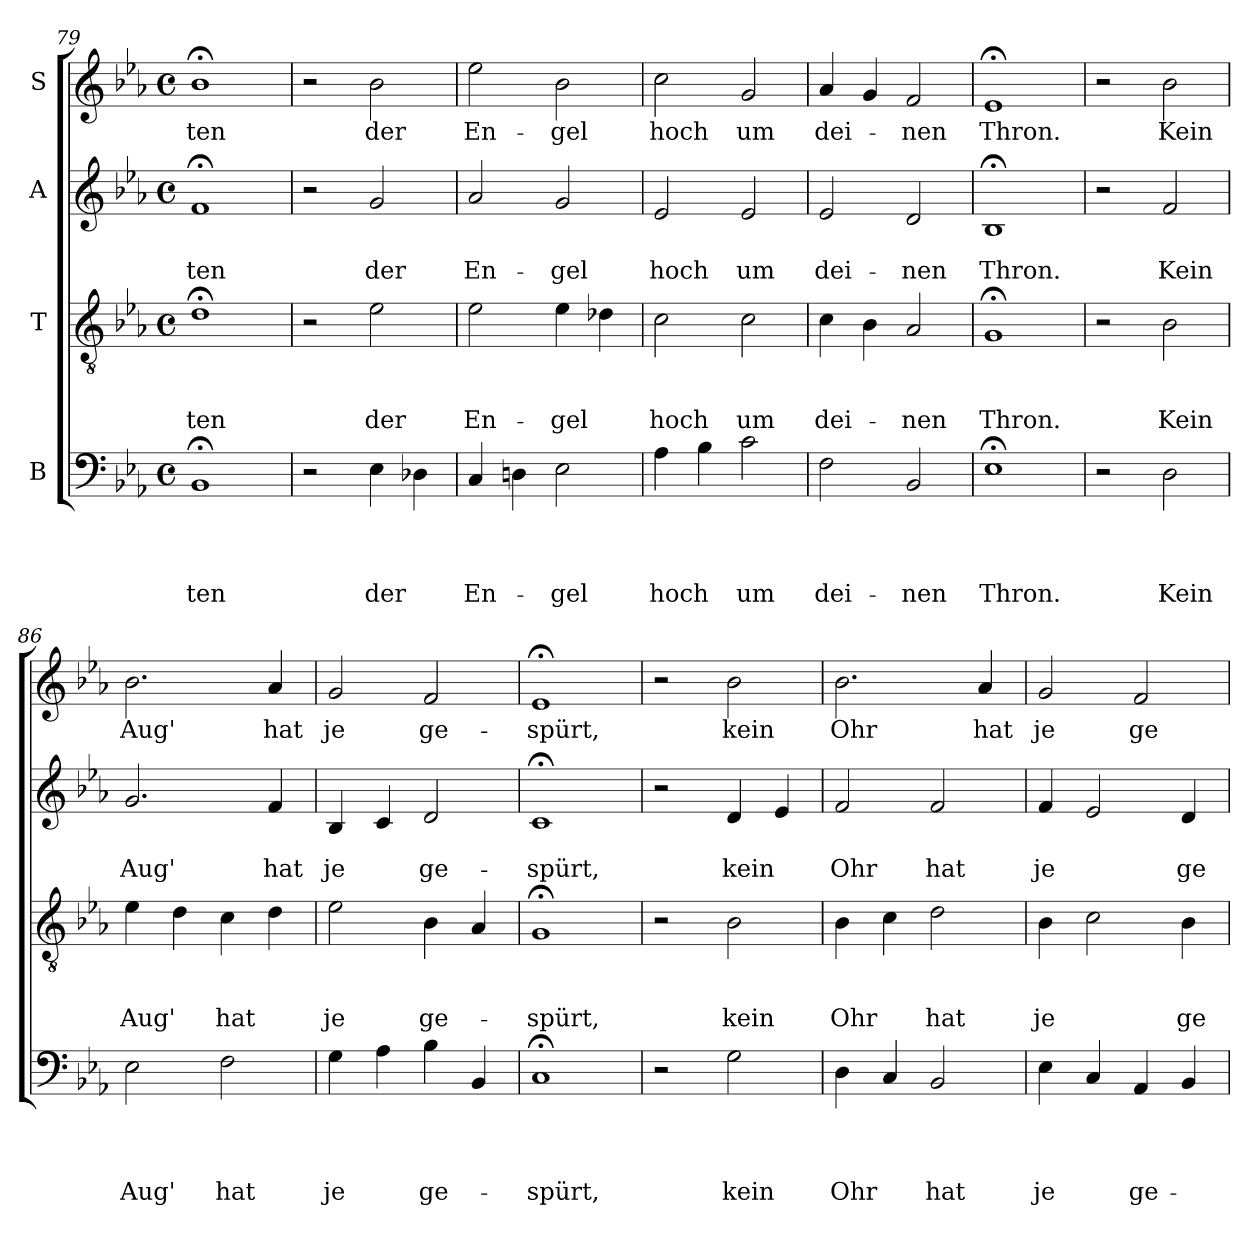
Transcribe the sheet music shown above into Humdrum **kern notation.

**kern	**text	**text	**text	**text	**kern	**text	**text	**text	**kern	**text	**text	**kern	**text
*part4	*part4	*part4	*part4	*part4	*part3	*part3	*part3	*part3	*part2	*part2	*part2	*part1	*part1
*staff4	*staff4	*staff4	*staff4	*staff4	*staff3	*staff3	*staff3	*staff3	*staff2	*staff2	*staff2	*staff1	*staff1
*I"B	*	*	*	*	*I"T	*	*	*	*I"A	*	*	*I"S	*
*clefF4	*	*	*	*	*clefGv2	*	*	*	*clefG2	*	*	*clefG2	*
*k[b-e-a-]	*	*	*	*	*k[b-e-a-]	*	*	*	*k[b-e-a-]	*	*	*k[b-e-a-]	*
*E-:	*	*	*	*	*E-:	*	*	*	*E-:	*	*	*E-:	*
*M4/4	*	*	*	*	*M4/4	*	*	*	*M4/4	*	*	*M4/4	*
*met(c)	*	*	*	*	*met(c)	*	*	*	*met(c)	*	*	*met(c)	*
=79	=79	=79	=79	=79	=79	=79	=79	=79	=79	=79	=79	=79	=79
!	!	!	!	!LO:LY:b	!	!	!	!LO:LY:b	!	!	!LO:LY:b	!	!LO:LY:b
1BB-;	.	.	.	-ten	1d;<	.	.	-ten	1f;	.	-ten	1b-;<	-ten
=80	=80	=80	=80	=80	=80	=80	=80	=80	=80	=80	=80	=80	=80
2r	.	.	.	.	2r	.	.	.	2r	.	.	2r	.
!	!	!	!	!LO:LY:b	!	!	!	!LO:LY:b	!	!	!LO:LY:b	!	!LO:LY:b
4E-\	.	.	.	der	2e-\	.	.	der	2g/	.	der	2b-\	der
4D-X\	.	.	.	.	.	.	.	.	.	.	.	.	.
=81	=81	=81	=81	=81	=81	=81	=81	=81	=81	=81	=81	=81	=81
!	!	!	!	!LO:LY:b	!	!	!	!LO:LY:b	!	!	!LO:LY:b	!	!LO:LY:b
4C/	.	.	.	En-	2e-\	.	.	En-	2a-/	.	En-	2ee-\	En-
4Dn\	.	.	.	.	.	.	.	.	.	.	.	.	.
!	!	!	!	!LO:LY:b	!	!	!	!LO:LY:b	!	!	!LO:LY:b	!	!LO:LY:b
2E-\	.	.	.	-gel	4e-\	.	.	-gel	2g/	.	-gel	2b-\	-gel
.	.	.	.	.	4d-X\	.	.	.	.	.	.	.	.
=82	=82	=82	=82	=82	=82	=82	=82	=82	=82	=82	=82	=82	=82
!	!	!	!	!LO:LY:b	!	!	!	!LO:LY:b	!	!	!LO:LY:b	!	!LO:LY:b
4A-\	.	.	.	hoch	2c\	.	.	hoch	2e-/	.	hoch	2cc\	hoch
4B-\	.	.	.	.	.	.	.	.	.	.	.	.	.
!	!	!	!	!LO:LY:b	!	!	!	!LO:LY:b	!	!	!LO:LY:b	!	!LO:LY:b
2c\	.	.	.	um	2c\	.	.	um	2e-/	.	um	2g/	um
=83	=83	=83	=83	=83	=83	=83	=83	=83	=83	=83	=83	=83	=83
!	!	!	!	!LO:LY:b	!	!	!	!LO:LY:b	!	!	!LO:LY:b	!	!LO:LY:b
2F\	.	.	.	dei-	4c\	.	.	dei-	2e-/	.	dei-	4a-/	dei-
.	.	.	.	.	4B-\	.	.	.	.	.	.	4g/	.
!	!	!	!	!LO:LY:b	!	!	!	!LO:LY:b	!	!	!LO:LY:b	!	!LO:LY:b
2BB-/	.	.	.	-nen	2A-/	.	.	-nen	2d/	.	-nen	2f/	-nen
=84	=84	=84	=84	=84	=84	=84	=84	=84	=84	=84	=84	=84	=84
!	!	!	!	!LO:LY:b	!	!	!	!LO:LY:b	!	!	!LO:LY:b	!	!LO:LY:b
1E-;<	.	.	.	Thron.	1G;	.	.	Thron.	1B-;	.	Thron.	1e-;	Thron.
!!LO:PB:g=z
=85	=85	=85	=85	=85	=85	=85	=85	=85	=85	=85	=85	=85	=85
2r	.	.	.	.	2r	.	.	.	2r	.	.	2r	.
!	!	!	!	!LO:LY:b	!	!	!	!LO:LY:b	!	!	!LO:LY:b	!	!LO:LY:b
2D\	.	.	.	Kein	2B-\	.	.	Kein	2f/	.	Kein	2b-\	Kein
=86	=86	=86	=86	=86	=86	=86	=86	=86	=86	=86	=86	=86	=86
!	!	!	!	!LO:LY:b	!	!	!	!LO:LY:b	!	!	!LO:LY:b	!	!LO:LY:b
2E-\	.	.	.	Aug'	4e-\	.	.	Aug'	2.g/	.	Aug'	2.b-\	Aug'
.	.	.	.	.	4d\	.	.	.	.	.	.	.	.
!	!	!	!	!LO:LY:b	!	!	!	!LO:LY:b	!	!	!	!	!
2F\	.	.	.	hat	4c\	.	.	hat	.	.	.	.	.
!	!	!	!	!	!	!	!	!	!	!	!LO:LY:b	!	!LO:LY:b
.	.	.	.	.	4d\	.	.	.	4f/	.	hat	4a-/	hat
=87	=87	=87	=87	=87	=87	=87	=87	=87	=87	=87	=87	=87	=87
!	!	!	!	!LO:LY:b	!	!	!	!LO:LY:b	!	!	!LO:LY:b	!	!LO:LY:b
4G\	.	.	.	je	2e-\	.	.	je	4B-/	.	je	2g/	je
4A-\	.	.	.	.	.	.	.	.	4c/	.	.	.	.
!	!	!	!	!LO:LY:b	!	!	!	!LO:LY:b	!	!	!LO:LY:b	!	!LO:LY:b
4B-\	.	.	.	ge-	4B-\	.	.	ge-	2d/	.	ge-	2f/	ge-
4BB-/	.	.	.	.	4A-/	.	.	.	.	.	.	.	.
=88	=88	=88	=88	=88	=88	=88	=88	=88	=88	=88	=88	=88	=88
!	!	!	!	!LO:LY:b	!	!	!	!LO:LY:b	!	!	!LO:LY:b	!	!LO:LY:b
1C;	.	.	.	-spürt,	1G;	.	.	-spürt,	1c;	.	-spürt,	1e-;	-spürt,
=89	=89	=89	=89	=89	=89	=89	=89	=89	=89	=89	=89	=89	=89
2r	.	.	.	.	2r	.	.	.	2r	.	.	2r	.
!	!	!	!	!LO:LY:b	!	!	!	!LO:LY:b	!	!	!LO:LY:b	!	!LO:LY:b
2G\	.	.	.	kein	2B-\	.	.	kein	4d/	.	kein	2b-\	kein
.	.	.	.	.	.	.	.	.	4e-/	.	.	.	.
=90	=90	=90	=90	=90	=90	=90	=90	=90	=90	=90	=90	=90	=90
!	!	!	!	!LO:LY:b	!	!	!	!LO:LY:b	!	!	!LO:LY:b	!	!LO:LY:b
4D\	.	.	.	Ohr	4B-\	.	.	Ohr	2f/	.	Ohr	2.b-\	Ohr
4C/	.	.	.	.	4c\	.	.	.	.	.	.	.	.
!	!	!	!	!LO:LY:b	!	!	!	!LO:LY:b	!	!	!LO:LY:b	!	!
2BB-/	.	.	.	hat	2d\	.	.	hat	2f/	.	hat	.	.
!	!	!	!	!	!	!	!	!	!	!	!	!	!LO:LY:b
.	.	.	.	.	.	.	.	.	.	.	.	4a-/	hat
=91	=91	=91	=91	=91	=91	=91	=91	=91	=91	=91	=91	=91	=91
!	!	!	!	!LO:LY:b	!	!	!	!LO:LY:b	!	!	!LO:LY:b	!	!LO:LY:b
4E-\	.	.	.	je	4B-\	.	.	je	4f/	.	je	2g/	je
4C/	.	.	.	.	2c\	.	.	.	2e-/	.	.	.	.
!	!	!	!	!LO:LY:b	!	!	!	!	!	!	!	!	!LO:LY:b
4AA-/	.	.	.	ge-	.	.	.	.	.	.	.	2f/	ge-
!	!	!	!	!	!	!	!	!LO:LY:b	!	!	!LO:LY:b	!	!
4BB-/	.	.	.	.	4B-\	.	.	ge-	4d/	.	ge-	.	.
=	=	=	=	=	=	=	=	=	=	=	=	=	=
*-	*-	*-	*-	*-	*-	*-	*-	*-	*-	*-	*-	*-	*-
